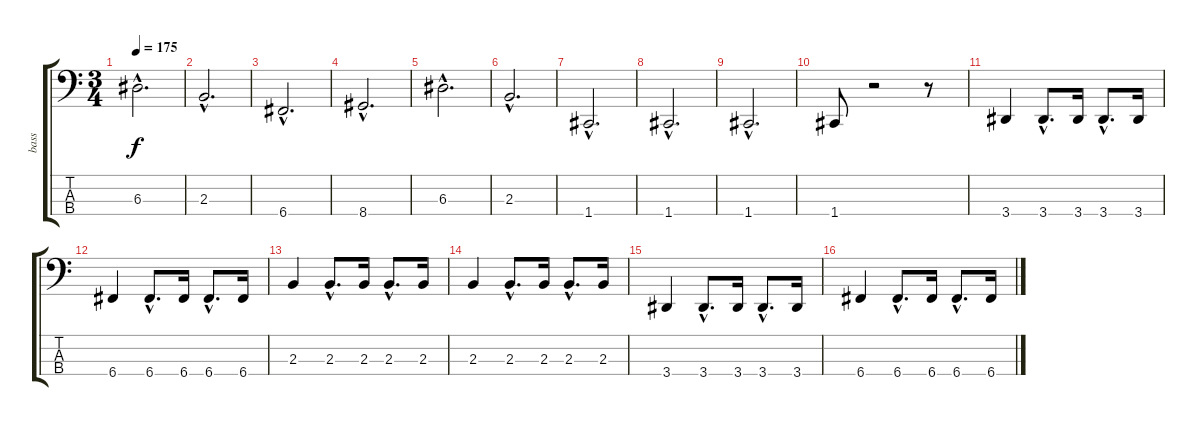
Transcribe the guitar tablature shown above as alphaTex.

\track ("bass" "bass") {instrument electricbassfinger}
\staff {score tabs}
\tuning (G2 D2 A1 C1) {hide}
\ts (3 4)
\tempo 175
\clef f4
\ks c
6.3{hac}.2{d dy f} |
2.3{hac}.2{d} |
6.4{hac}.2{d} |
8.4{hac}.2{d} |
6.3{hac}.2{d} |
2.3{hac}.2{d} |
1.4{hac}.2{d} |
1.4{hac}.2{d} |
1.4{hac}.2{d} |
1.4.8 r.2 r.8 |
3.4.4 3.4{hac}.8{d} 3.4.16 3.4{hac}.8{d} 3.4.16 |
6.4.4 6.4{hac}.8{d} 6.4.16 6.4{hac}.8{d} 6.4.16 |
2.3.4 2.3{hac}.8{d} 2.3.16 2.3{hac}.8{d} 2.3.16 |
2.3.4 2.3{hac}.8{d} 2.3.16 2.3{hac}.8{d} 2.3.16 |
3.4.4 3.4{hac}.8{d} 3.4.16 3.4{hac}.8{d} 3.4.16 |
6.4.4 6.4{hac}.8{d} 6.4.16 6.4{hac}.8{d} 6.4.16
